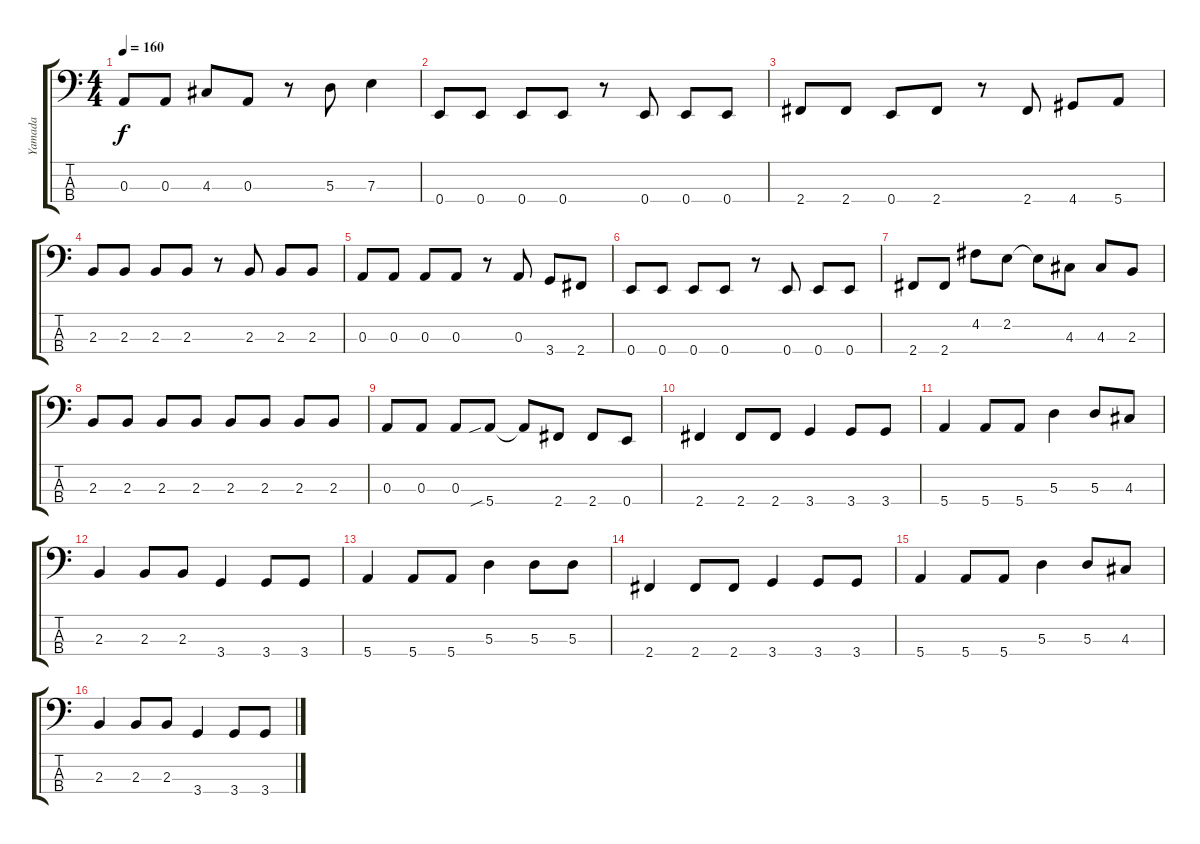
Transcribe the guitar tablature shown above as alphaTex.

\track ("Yamada" "Yamada") {instrument electricbassfinger}
\staff {score tabs}
\tuning (G2 D2 A1 E1) {hide}
\ts (4 4)
\tempo 160
\clef f4
\ks c
0.3.8{dy f} 0.3.8 4.3.8 0.3.8 r.8 5.3.8 7.3.4 |
0.4.8 0.4.8 0.4.8 0.4.8 r.8 0.4.8 0.4.8 0.4.8 |
2.4.8 2.4.8 0.4.8 2.4.8 r.8 2.4.8 4.4.8 5.4.8 |
2.3.8 2.3.8 2.3.8 2.3.8 r.8 2.3.8 2.3.8 2.3.8 |
0.3.8 0.3.8 0.3.8 0.3.8 r.8 0.3.8 3.4.8 2.4.8 |
0.4.8 0.4.8 0.4.8 0.4.8 r.8 0.4.8 0.4.8 0.4.8 |
2.4.8 2.4.8 4.2.8 2.2.8 2.2{t}.8 4.3.8 4.3.8 2.3.8 |
2.3.8 2.3.8 2.3.8 2.3.8 2.3.8 2.3.8 2.3.8 2.3.8 |
0.3.8 0.3.8 0.3.8 5.4{sib}.8 5.4{t}.8 2.4.8 2.4.8 0.4.8 |
2.4.4 2.4.8 2.4.8 3.4.4 3.4.8 3.4.8 |
5.4.4 5.4.8 5.4.8 5.3.4 5.3.8 4.3.8 |
2.3.4 2.3.8 2.3.8 3.4.4 3.4.8 3.4.8 |
5.4.4 5.4.8 5.4.8 5.3.4 5.3.8 5.3.8 |
2.4.4 2.4.8 2.4.8 3.4.4 3.4.8 3.4.8 |
5.4.4 5.4.8 5.4.8 5.3.4 5.3.8 4.3.8 |
2.3.4 2.3.8 2.3.8 3.4.4 3.4.8 3.4.8
